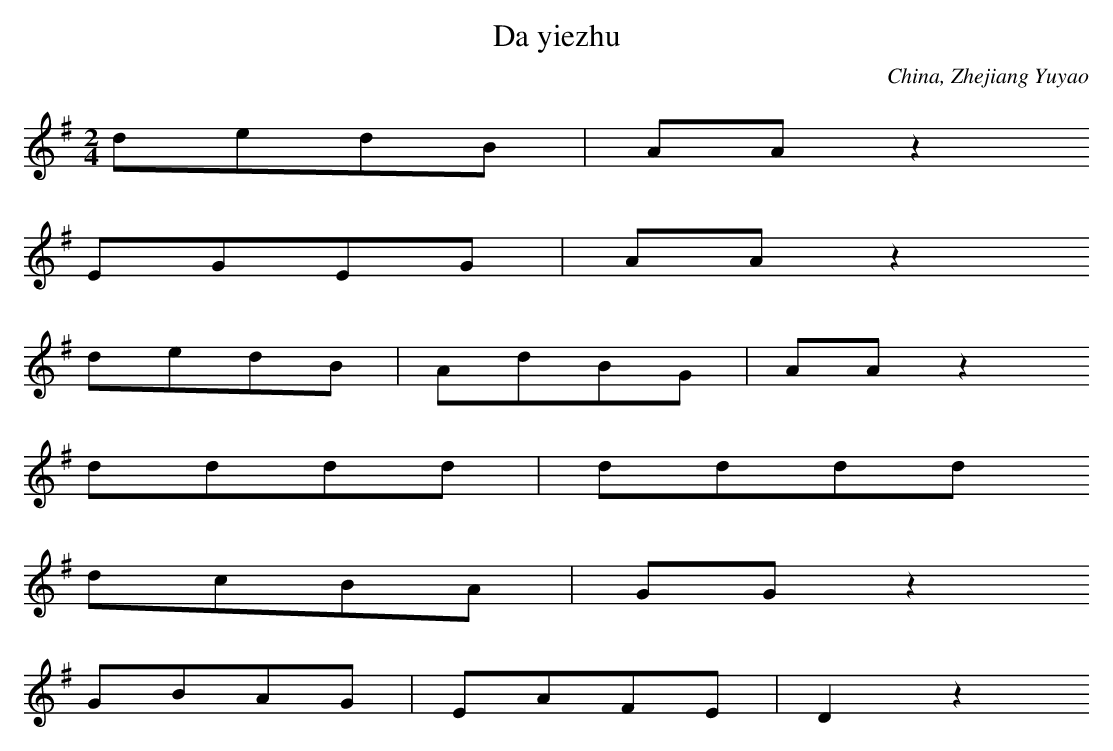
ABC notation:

X:1
T: Da yiezhu
O: China, Zhejiang Yuyao
M: 2/4
L: 1/16
K: G
d2e2d2B2 | A2A2z4
E2G2E2G2 | A2A2z4
d2e2d2B2 | A2d2B2G2 | A2A2z4
d2d2d2d2 | d2d2d2d2
d2c2B2A2 | G2G2z4
G2B2A2G2 | E2A2F2E2 | D4z4
